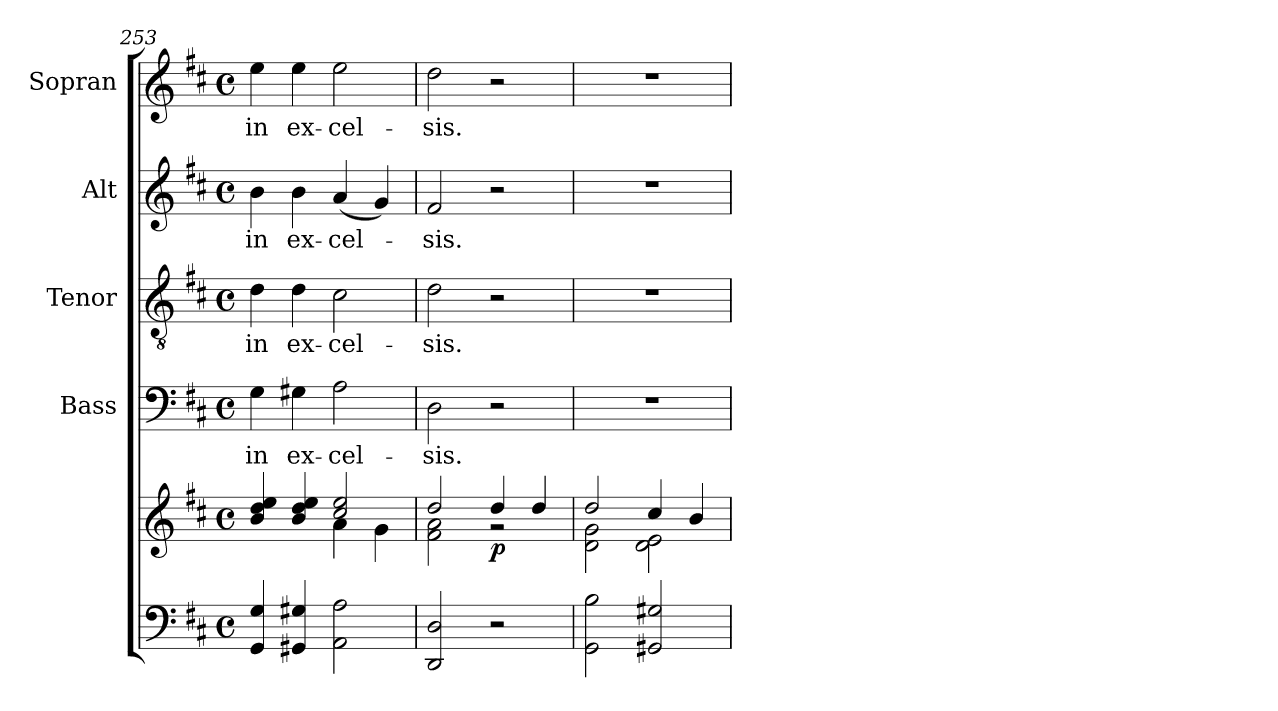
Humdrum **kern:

**kern	**kern	**dynam	**kern	**text	**kern	**text	**kern	**text	**kern	**text
*part5	*part5	*part5	*part4	*part4	*part3	*part3	*part2	*part2	*part1	*part1
*staff6	*staff5	*staff5/6	*staff4	*staff4	*staff3	*staff3	*staff2	*staff2	*staff1	*staff1
*	*	*	*I"Bass	*	*I"Tenor	*	*I"Alt	*	*I"Sopran	*
*	*	*	*I'B.	*	*I'T.	*	*I'A.	*	*I'S.	*
*clefF4	*clefG2	*	*clefF4	*	*clefGv2	*	*clefG2	*	*clefG2	*
*k[f#c#]	*k[f#c#]	*	*k[f#c#]	*	*k[f#c#]	*	*k[f#c#]	*	*k[f#c#]	*
*D:	*D:	*	*D:	*	*D:	*	*D:	*	*D:	*
*M4/4	*M4/4	*	*M4/4	*	*M4/4	*	*M4/4	*	*M4/4	*
*met(c)	*met(c)	*	*met(c)	*	*met(c)	*	*met(c)	*	*met(c)	*
=253	=253	=253	=253	=253	=253	=253	=253	=253	=253	=253
*	*^	*	*	*	*	*	*	*	*	*
!	!	!	!	!	!LO:LY:b	!	!LO:LY:b	!	!LO:LY:b	!	!LO:LY:b
4GG/ 4G/	4b/ 4dd/ 4ee/	2ryy	.	4G\	in	4d\	in	4b\	in	4ee\	in
!	!	!	!	!	!LO:LY:b	!	!LO:LY:b	!	!LO:LY:b	!	!LO:LY:b
4GG#X/ 4G#X/	4b/ 4dd/ 4ee/	.	.	4G#X\	ex-	4d\	ex-	4b\	ex-	4ee\	ex-
!	!	!	!	!	!LO:LY:b	!	!LO:LY:b	!	!LO:LY:b	!	!LO:LY:b
2AA\ 2A\	2cc#/ 2ee/	4a\	.	2A\	-cel-	2c#\	-cel-	(<4a/	-cel-	2ee\	-cel-
.	.	4g\	.	.	.	.	.	4g/)	.	.	.
=254	=254	=254	=254	=254	=254	=254	=254	=254	=254	=254	=254
!	!	!	!	!	!LO:LY:b	!	!LO:LY:b	!	!LO:LY:b	!	!LO:LY:b
2DD/ 2D/	2dd/	2f#\ 2a\	.	2D\	-sis.	2d\	-sis.	2f#/	-sis.	2dd\	-sis.
!	!	!	!LO:DY:b	!	!	!	!	!	!	!	!
2r	4dd/	2rg	p	2r	.	2r	.	2r	.	2r	.
.	4dd/	.	.	.	.	.	.	.	.	.	.
=255	=255	=255	=255	=255	=255	=255	=255	=255	=255	=255	=255
2GG\ 2B\	2dd/	2d\ 2g\	.	1r	.	1r	.	1r	.	1r	.
2GG#X/ 2G#X/	4cc#/	2d\ 2e\	.	.	.	.	.	.	.	.	.
.	4b/	.	.	.	.	.	.	.	.	.	.
*	*v	*v	*	*	*	*	*	*	*	*	*
=	=	=	=	=	=	=	=	=	=	=
*-	*-	*-	*-	*-	*-	*-	*-	*-	*-	*-
